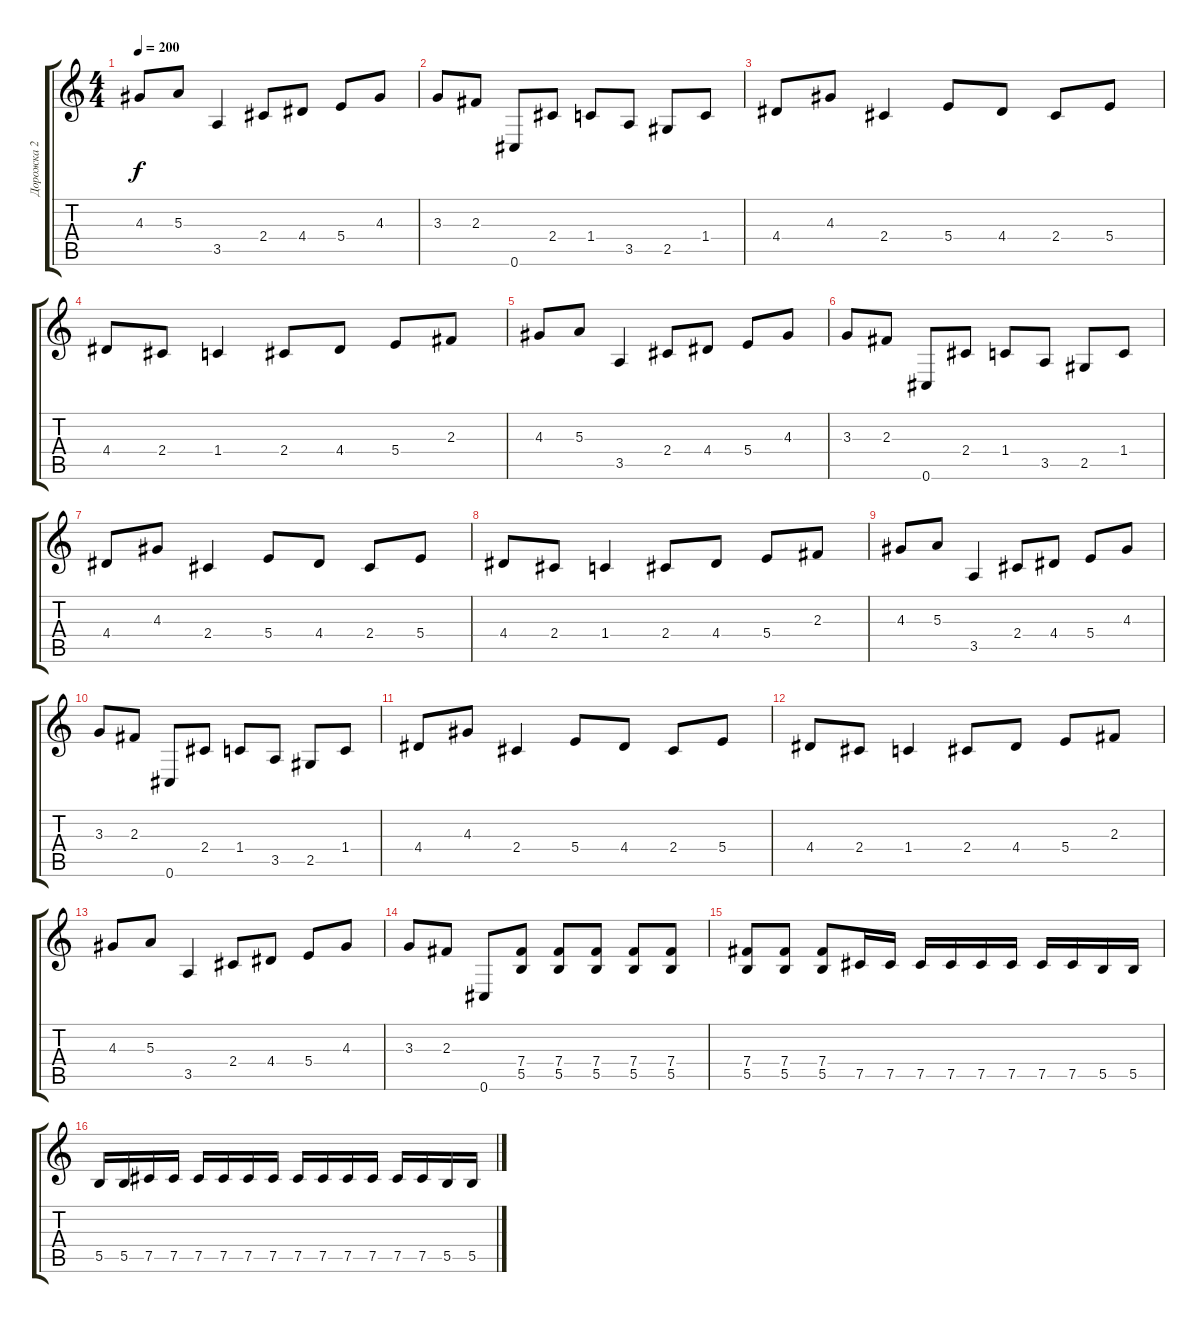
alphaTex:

\track ("Дорожка 2" "Дорожка 2") {instrument overdrivenguitar}
\staff {score tabs}
\tuning (Db4 Ab3 E3 B2 Gb2 Db2) {hide}
\ts (4 4)
\tempo 200
\clef g2
\ks c
4.3.8{dy f} 5.3.8 3.5.4 2.4.8 4.4.8 5.4.8 4.3.8 |
3.3.8 2.3.8 0.6.8 2.4.8 1.4.8 3.5.8 2.5.8 1.4.8 |
4.4.8 4.3.8 2.4.4 5.4.8 4.4.8 2.4.8 5.4.8 |
4.4.8 2.4.8 1.4.4 2.4.8 4.4.8 5.4.8 2.3.8 |
4.3.8 5.3.8 3.5.4 2.4.8 4.4.8 5.4.8 4.3.8 |
3.3.8 2.3.8 0.6.8 2.4.8 1.4.8 3.5.8 2.5.8 1.4.8 |
4.4.8 4.3.8 2.4.4 5.4.8 4.4.8 2.4.8 5.4.8 |
4.4.8 2.4.8 1.4.4 2.4.8 4.4.8 5.4.8 2.3.8 |
4.3.8 5.3.8 3.5.4 2.4.8 4.4.8 5.4.8 4.3.8 |
3.3.8 2.3.8 0.6.8 2.4.8 1.4.8 3.5.8 2.5.8 1.4.8 |
4.4.8 4.3.8 2.4.4 5.4.8 4.4.8 2.4.8 5.4.8 |
4.4.8 2.4.8 1.4.4 2.4.8 4.4.8 5.4.8 2.3.8 |
4.3.8 5.3.8 3.5.4 2.4.8 4.4.8 5.4.8 4.3.8 |
3.3.8 2.3.8 0.6.8 (7.4 5.5).8 (7.4 5.5).8 (7.4 5.5).8 (7.4 5.5).8 (7.4 5.5).8 |
(7.4 5.5).8 (7.4 5.5).8 (7.4 5.5).8 7.5.16 7.5.16 7.5.16 7.5.16 7.5.16 7.5.16 7.5.16 7.5.16 5.5.16 5.5.16 |
5.5.16 5.5.16 7.5.16 7.5.16 7.5.16 7.5.16 7.5.16 7.5.16 7.5.16 7.5.16 7.5.16 7.5.16 7.5.16 7.5.16 5.5.16 5.5.16
